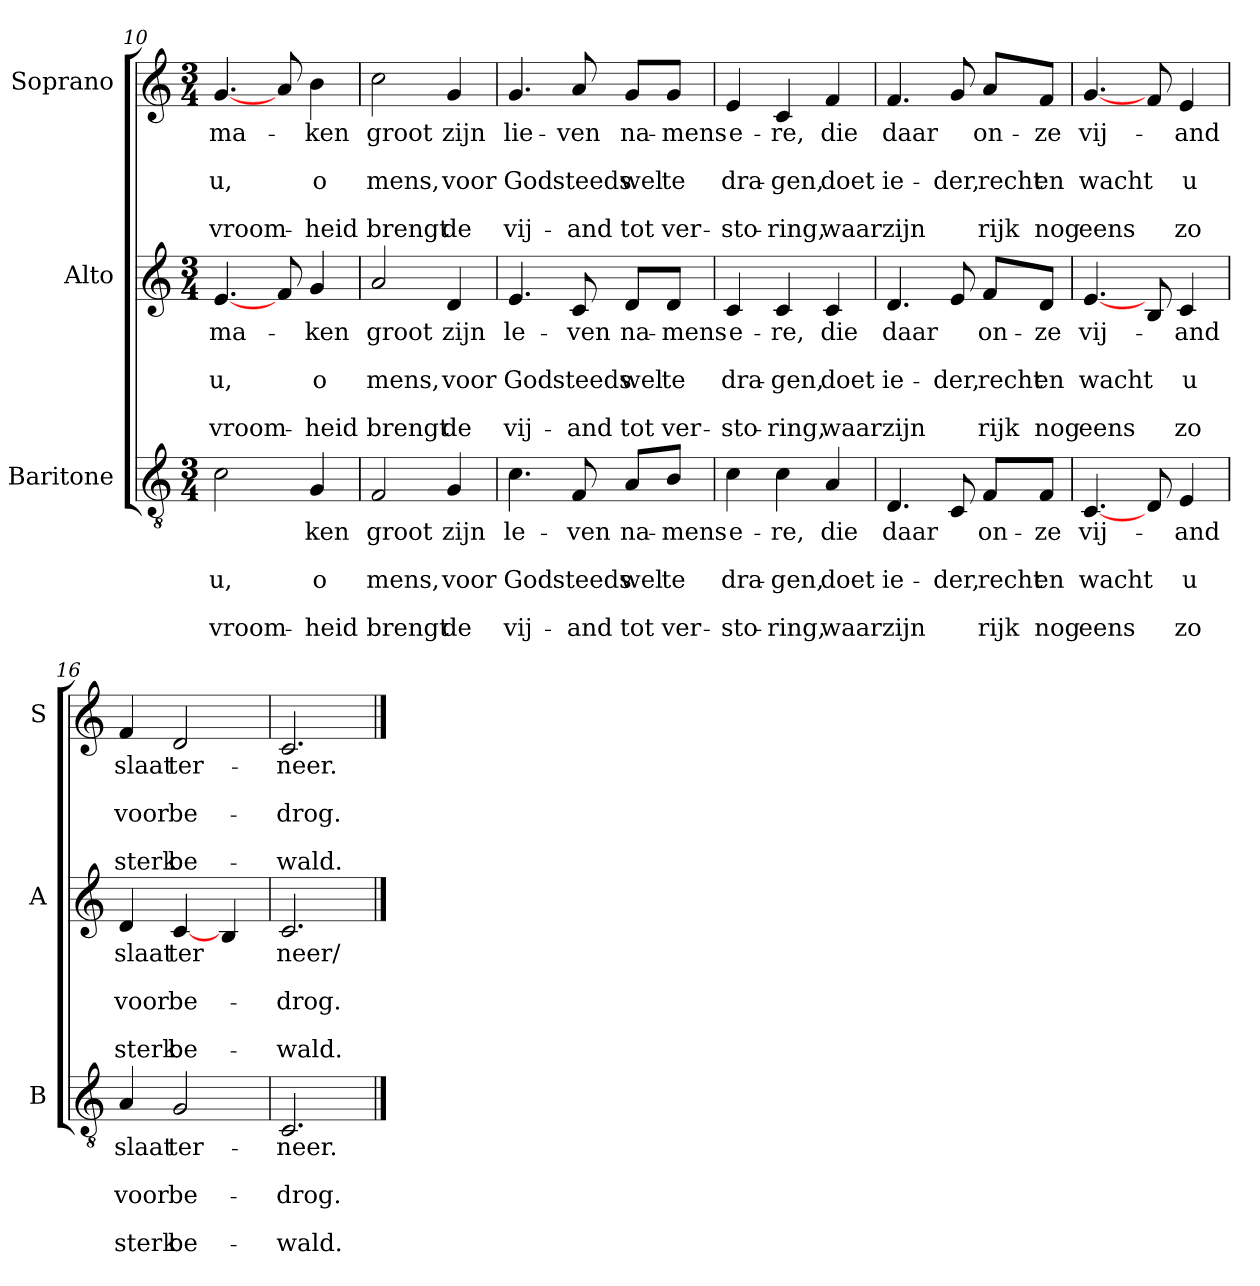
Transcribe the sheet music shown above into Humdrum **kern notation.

**kern	**text	**text	**text	**text	**text	**kern	**text	**text	**text	**text	**text	**kern	**text	**text	**text	**text	**text
*part3	*part3	*part3	*part3	*part3	*part3	*part2	*part2	*part2	*part2	*part2	*part2	*part1	*part1	*part1	*part1	*part1	*part1
*staff3	*staff3	*staff3	*staff3	*staff3	*staff3	*staff2	*staff2	*staff2	*staff2	*staff2	*staff2	*staff1	*staff1	*staff1	*staff1	*staff1	*staff1
*I"Baritone	*	*	*	*	*	*I"Alto	*	*	*	*	*	*I"Soprano	*	*	*	*	*
*I'B	*	*	*	*	*	*I'A	*	*	*	*	*	*I'S	*	*	*	*	*
!!LO:PB:g=z
*clefGv2	*	*	*	*	*	*clefG2	*	*	*	*	*	*clefG2	*	*	*	*	*
*k[]	*	*	*	*	*	*k[]	*	*	*	*	*	*k[]	*	*	*	*	*
*C:	*	*	*	*	*	*C:	*	*	*	*	*	*C:	*	*	*	*	*
*M3/4	*	*	*	*	*	*M3/4	*	*	*	*	*	*M3/4	*	*	*	*	*
=10	=10	=10	=10	=10	=10	=10	=10	=10	=10	=10	=10	=10	=10	=10	=10	=10	=10
!	!	!	!LO:LY:b	!	!LO:LY:b	!	!LO:LY:b	!	!LO:LY:b	!	!LO:LY:b	!	!LO:LY:b	!	!LO:LY:b	!	!LO:LY:b
2c\	.	.	u,	.	vroom-	[4.e/	ma-	.	u,	.	vroom-	[4.g/	ma-	.	u,	.	vroom-
.	.	.	.	.	.	8f/	.	.	.	.	.	8a/	.	.	.	.	.
!	!LO:LY:b	!	!LO:LY:b	!	!LO:LY:b	!	!LO:LY:b	!	!LO:LY:b	!	!LO:LY:b	!	!LO:LY:b	!	!LO:LY:b	!	!LO:LY:b
4G/	-ken	.	o	.	-heid	4g/	-ken	.	o	.	-heid	4b\	-ken	.	o	.	-heid
=11	=11	=11	=11	=11	=11	=11	=11	=11	=11	=11	=11	=11	=11	=11	=11	=11	=11
!	!LO:LY:b	!	!LO:LY:b	!	!LO:LY:b	!	!LO:LY:b	!	!LO:LY:b	!	!LO:LY:b	!	!LO:LY:b	!	!LO:LY:b	!	!LO:LY:b
2F/	groot	.	mens,	.	brengt	2a/	groot	.	mens,	.	brengt	2cc\	groot	.	mens,	.	brengt
!	!LO:LY:b	!	!LO:LY:b	!	!LO:LY:b	!	!LO:LY:b	!	!LO:LY:b	!	!LO:LY:b	!	!LO:LY:b	!	!LO:LY:b	!	!LO:LY:b
4G/	zijn	.	voor	.	de	4d/	zijn	.	voor	.	de	4g/	zijn	.	voor	.	de
=12	=12	=12	=12	=12	=12	=12	=12	=12	=12	=12	=12	=12	=12	=12	=12	=12	=12
!	!LO:LY:b	!	!LO:LY:b	!	!LO:LY:b	!	!LO:LY:b	!	!LO:LY:b	!	!LO:LY:b	!	!LO:LY:b	!	!LO:LY:b	!	!LO:LY:b
4.c\	le-	.	God	.	vij-	4.e/	le-	.	God	.	vij-	4.g/	lie-	.	God	.	vij-
!	!LO:LY:b	!	!LO:LY:b	!	!LO:LY:b	!	!LO:LY:b	!	!LO:LY:b	!	!LO:LY:b	!	!LO:LY:b	!	!LO:LY:b	!	!LO:LY:b
8F/	-ven	.	steeds	.	-and	8c/	-ven	.	steeds	.	-and	8a/	-ven	.	steeds	.	-and
!	!LO:LY:b	!	!LO:LY:b	!	!LO:LY:b	!	!LO:LY:b	!	!LO:LY:b	!	!LO:LY:b	!	!LO:LY:b	!	!LO:LY:b	!	!LO:LY:b
8A/L	na-	.	wel	.	tot	8d/L	na-	.	wel	.	tot	8g/L	na-	.	wel	.	tot
!	!LO:LY:b	!	!LO:LY:b	!	!LO:LY:b	!	!LO:LY:b	!	!LO:LY:b	!	!LO:LY:b	!	!LO:LY:b	!	!LO:LY:b	!	!LO:LY:b
8B/J	-mens	.	te	.	ver-	8d/J	-mens	.	te	.	ver-	8g/J	-mens	.	te	.	ver-
=13	=13	=13	=13	=13	=13	=13	=13	=13	=13	=13	=13	=13	=13	=13	=13	=13	=13
!	!LO:LY:b	!	!LO:LY:b	!	!LO:LY:b	!	!LO:LY:b	!	!LO:LY:b	!	!LO:LY:b	!	!LO:LY:b	!	!LO:LY:b	!	!LO:LY:b
4c\	e-	.	dra-	.	-sto-	4c/	e-	.	dra-	.	-sto-	4e/	e-	.	dra-	.	-sto-
!	!LO:LY:b	!	!LO:LY:b	!	!LO:LY:b	!	!LO:LY:b	!	!LO:LY:b	!	!LO:LY:b	!	!LO:LY:b	!	!LO:LY:b	!	!LO:LY:b
4c\	-re,	.	-gen,	.	-ring,	4c/	-re,	.	-gen,	.	-ring,	4c/	-re,	.	-gen,	.	-ring,
!	!LO:LY:b	!	!LO:LY:b	!	!LO:LY:b	!	!LO:LY:b	!	!LO:LY:b	!	!LO:LY:b	!	!LO:LY:b	!	!LO:LY:b	!	!LO:LY:b
4A/	die	.	doet	.	waar	4c/	die	.	doet	.	waar	4f/	die	.	doet	.	waar
!!LO:LB:g=z
=14	=14	=14	=14	=14	=14	=14	=14	=14	=14	=14	=14	=14	=14	=14	=14	=14	=14
!	!LO:LY:b	!	!LO:LY:b	!	!LO:LY:b	!	!LO:LY:b	!	!LO:LY:b	!	!LO:LY:b	!	!LO:LY:b	!	!LO:LY:b	!	!LO:LY:b
4.D/	daar	.	ie-	.	zijn	4.d/	daar	.	ie-	.	zijn	4.f/	daar	.	ie-	.	zijn
!	!	!	!LO:LY:b	!	!	!	!	!	!LO:LY:b	!	!	!	!	!	!LO:LY:b	!	!
8C/	.	.	-der,	.	.	8e/	.	.	-der,	.	.	8g/	.	.	-der,	.	.
!	!LO:LY:b	!	!LO:LY:b	!	!LO:LY:b	!	!LO:LY:b	!	!LO:LY:b	!	!LO:LY:b	!	!LO:LY:b	!	!LO:LY:b	!	!LO:LY:b
8F/L	on-	.	recht	.	rijk	8f/L	on-	.	recht	.	rijk	8a/L	on-	.	recht	.	rijk
!	!LO:LY:b	!	!LO:LY:b	!	!LO:LY:b	!	!LO:LY:b	!	!LO:LY:b	!	!LO:LY:b	!	!LO:LY:b	!	!LO:LY:b	!	!LO:LY:b
8F/J	-ze	.	en	.	nog	8d/J	-ze	.	en	.	nog	8f/J	-ze	.	en	.	nog
=15	=15	=15	=15	=15	=15	=15	=15	=15	=15	=15	=15	=15	=15	=15	=15	=15	=15
!	!LO:LY:b	!	!LO:LY:b	!	!LO:LY:b	!	!LO:LY:b	!	!LO:LY:b	!	!LO:LY:b	!	!LO:LY:b	!	!LO:LY:b	!	!LO:LY:b
[4.C/	vij-	.	wacht	.	eens	[4.e/	vij-	.	wacht	.	eens	[4.g/	vij-	.	wacht	.	eens
8D/	.	.	.	.	.	8B/	.	.	.	.	.	8f/	.	.	.	.	.
!	!LO:LY:b	!	!LO:LY:b	!	!LO:LY:b	!	!LO:LY:b	!	!LO:LY:b	!	!LO:LY:b	!	!LO:LY:b	!	!LO:LY:b	!	!LO:LY:b
4E/	-and	.	u	.	zo	4c/	-and	.	u	.	zo	4e/	-and	.	u	.	zo
=16	=16	=16	=16	=16	=16	=16	=16	=16	=16	=16	=16	=16	=16	=16	=16	=16	=16
!	!LO:LY:b	!	!LO:LY:b	!	!LO:LY:b	!	!LO:LY:b	!	!LO:LY:b	!	!LO:LY:b	!	!LO:LY:b	!	!LO:LY:b	!	!LO:LY:b
4A/	slaat	.	voor	.	sterk	4d/	slaat	.	voor	.	sterk	4f/	slaat	.	voor	.	sterk
!	!LO:LY:b	!	!LO:LY:b	!	!LO:LY:b	!	!LO:LY:b	!	!LO:LY:b	!	!LO:LY:b	!	!LO:LY:b	!	!LO:LY:b	!	!LO:LY:b
2G/	ter-	.	be-	.	be-	[4c/	ter	.	be-	.	be-	2d/	ter-	.	be-	.	be-
.	.	.	.	.	.	4B/	.	.	.	.	.	.	.	.	.	.	.
=17	=17	=17	=17	=17	=17	=17	=17	=17	=17	=17	=17	=17	=17	=17	=17	=17	=17
!	!LO:LY:b	!	!LO:LY:b	!	!LO:LY:b	!	!LO:LY:b	!	!LO:LY:b	!	!LO:LY:b	!	!LO:LY:b	!	!LO:LY:b	!	!LO:LY:b
2.C/	-neer.	.	-drog.	.	-wald.	2.c/	neer/	.	-drog.	.	-wald.	2.c/	-neer.	.	-drog.	.	-wald.
==	==	==	==	==	==	==	==	==	==	==	==	==	==	==	==	==	==
*-	*-	*-	*-	*-	*-	*-	*-	*-	*-	*-	*-	*-	*-	*-	*-	*-	*-
